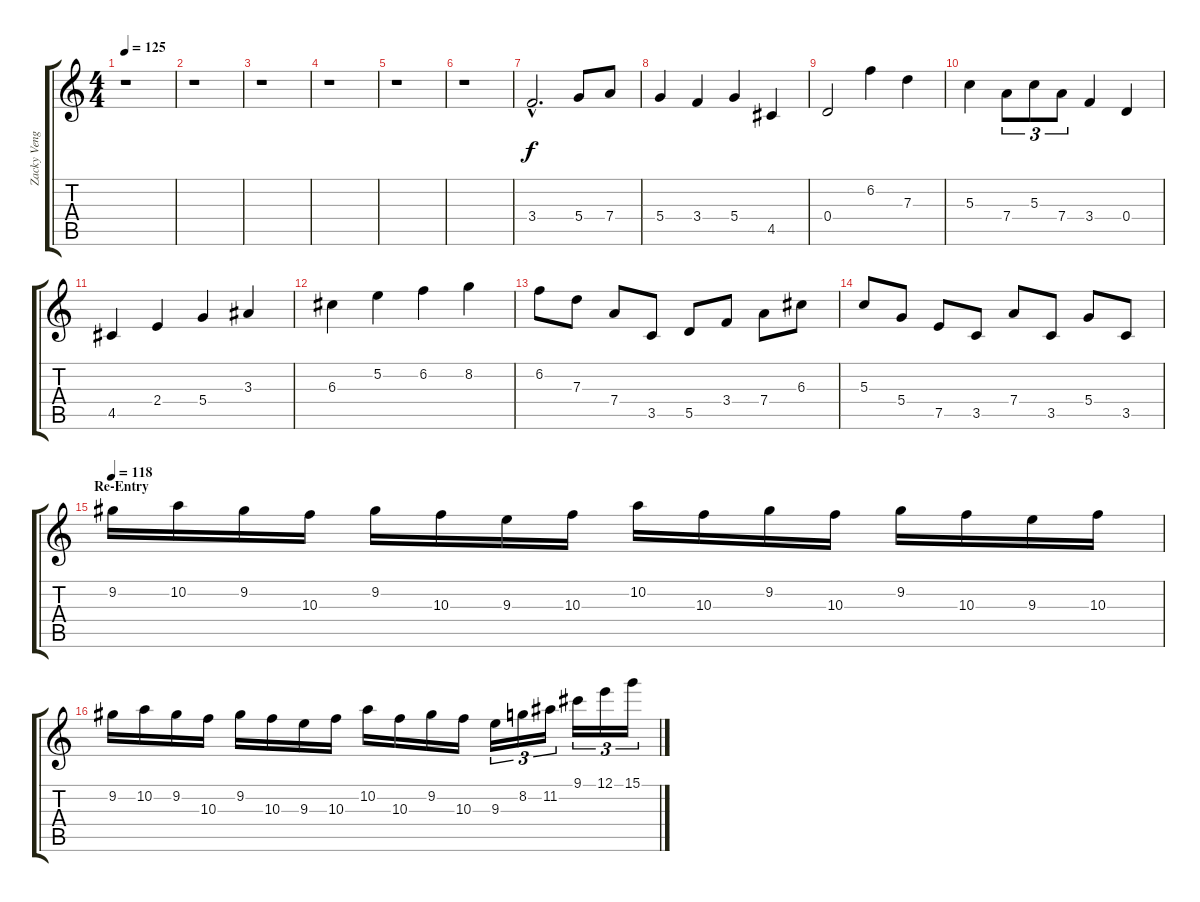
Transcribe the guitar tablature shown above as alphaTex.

\track ("Zacky Vengence" "Zacky Veng") {instrument distortionguitar}
\staff {score tabs}
\tuning (E4 B3 G3 D3 A2 D2) {hide}
\ts (4 4)
\tempo 125
\clef g2
\ks c
r.1{dy f} |
r.1 |
r.1 |
r.1 |
r.1 |
r.1 |
3.4{hac}.2{d} 5.4.8 7.4.8 |
5.4.4 3.4.4 5.4.4 4.5.4 |
0.4.2 6.2.4 7.3.4 |
5.3.4 7.4.8{tu (3 2)} 5.3.8{tu (3 2)} 7.4.8{tu (3 2)} 3.4.4 0.4.4 |
4.5.4 2.4.4 5.4.4 3.3.4 |
6.3.4 5.2.4 6.2.4 8.2.4 |
6.2.8 7.3.8 7.4.8 3.5.8 5.5.8 3.4.8 7.4.8 6.3.8 |
5.3.8 5.4.8 7.5.8 3.5.8 7.4.8 3.5.8 5.4.8 3.5.8 |
\section ("" "Re-Entry")
\tempo 118
9.2.16 10.2.16 9.2.16 10.3.16 9.2.16 10.3.16 9.3.16 10.3.16 10.2.16 10.3.16 9.2.16 10.3.16 9.2.16 10.3.16 9.3.16 10.3.16 |
9.2.16 10.2.16 9.2.16 10.3.16 9.2.16 10.3.16 9.3.16 10.3.16 10.2.16 10.3.16 9.2.16 10.3.16 9.3.16{tu (3 2)} 8.2.16{tu (3 2)} 11.2.16{tu (3 2)} 9.1.16{tu (3 2)} 12.1.16{tu (3 2)} 15.1.16{tu (3 2)}
